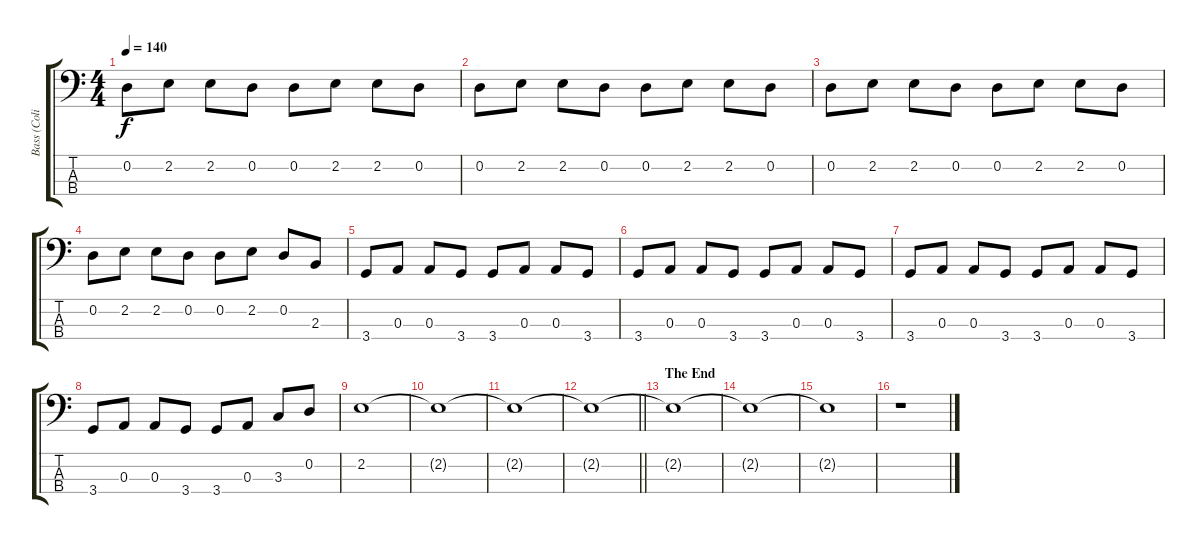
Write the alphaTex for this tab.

\track ("Bass (Colin GreenWood)" "Bass (Coli") {instrument electricbassfinger}
\staff {score tabs}
\tuning (G2 D2 A1 E1) {hide}
\ts (4 4)
\tempo 140
\clef f4
\ks c
0.2.8{dy f} 2.2.8 2.2.8 0.2.8 0.2.8 2.2.8 2.2.8 0.2.8 |
0.2.8 2.2.8 2.2.8 0.2.8 0.2.8 2.2.8 2.2.8 0.2.8 |
0.2.8 2.2.8 2.2.8 0.2.8 0.2.8 2.2.8 2.2.8 0.2.8 |
0.2.8 2.2.8 2.2.8 0.2.8 0.2.8 2.2.8 0.2.8 2.3.8 |
3.4.8 0.3.8 0.3.8 3.4.8 3.4.8 0.3.8 0.3.8 3.4.8 |
3.4.8 0.3.8 0.3.8 3.4.8 3.4.8 0.3.8 0.3.8 3.4.8 |
3.4.8 0.3.8 0.3.8 3.4.8 3.4.8 0.3.8 0.3.8 3.4.8 |
3.4.8 0.3.8 0.3.8 3.4.8 3.4.8 0.3.8 3.3.8 0.2.8 |
2.2.1 |
2.2{t}.1 |
2.2{t}.1 |
\barLineRight lightlight
2.2{t}.1 |
\section ("" "The End")
2.2{t}.1 |
2.2{t}.1 |
2.2{t}.1 |
r.1
